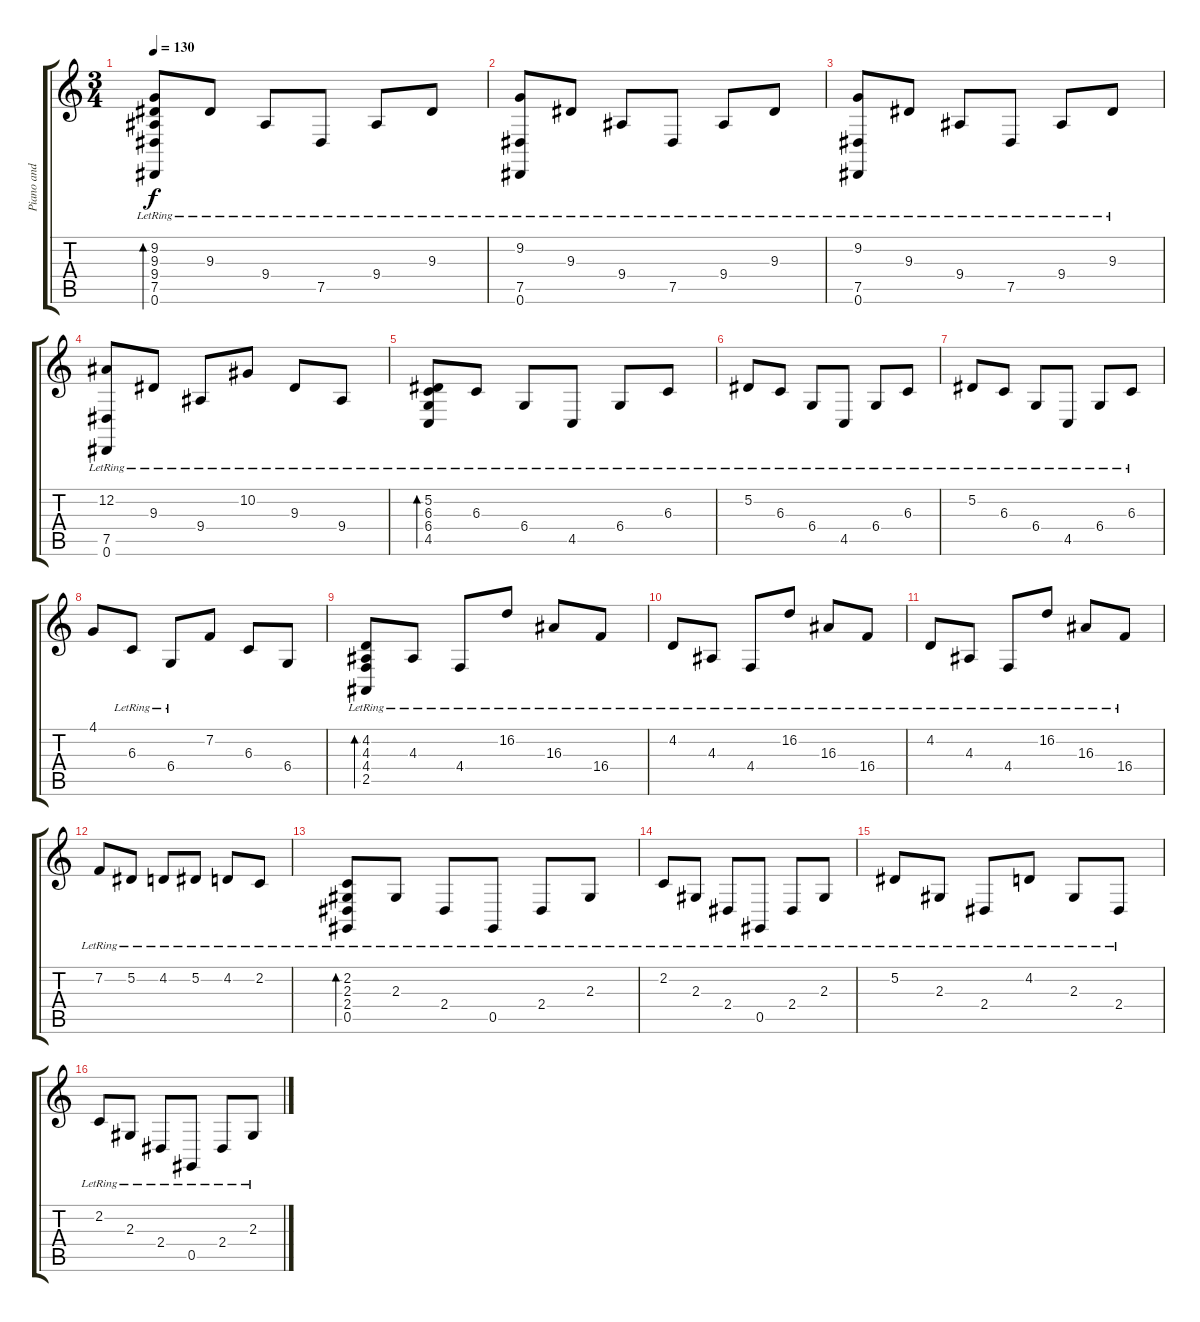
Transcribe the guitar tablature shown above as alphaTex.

\track ("Piano and Keyboards" "Piano and ") {instrument acousticgrandpiano}
\staff {score tabs}
\tuning (Eb4 Bb3 Gb3 Db3 Ab2 Eb2) {hide}
\ts (3 4)
\tempo 130
\clef g2
\ks c
(9.2{lr} 9.3{lr} 9.4{lr} 7.5{lr} 0.6{lr}).8{bd 120 dy f} 9.3{lr}.8 9.4{lr}.8 7.5{lr}.8 9.4{lr}.8 9.3{lr}.8 |
(9.2{lr} 7.5{lr} 0.6{lr}).8 9.3{lr}.8 9.4{lr}.8 7.5{lr}.8 9.4{lr}.8 9.3{lr}.8 |
(9.2{lr} 7.5{lr} 0.6{lr}).8 9.3{lr}.8 9.4{lr}.8 7.5{lr}.8 9.4{lr}.8 9.3{lr}.8 |
(12.2{lr} 7.5{lr} 0.6{lr}).8 9.3{lr}.8 9.4{lr}.8 10.2{lr}.8 9.3{lr}.8 9.4{lr}.8 |
(5.2{lr} 6.3{lr} 6.4{lr} 4.5{lr}).8{bd 120} 6.3{lr}.8 6.4{lr}.8 4.5{lr}.8 6.4{lr}.8 6.3{lr}.8 |
5.2{lr}.8 6.3{lr}.8 6.4{lr}.8 4.5{lr}.8 6.4{lr}.8 6.3{lr}.8 |
5.2{lr}.8 6.3{lr}.8 6.4{lr}.8 4.5{lr}.8 6.4{lr}.8 6.3{lr}.8 |
4.1.8 6.3{lr}.8 6.4{lr}.8 7.2.8 6.3.8 6.4.8 |
(4.2{lr} 4.3{lr} 4.4{lr} 2.5{lr}).8{bd 120} 4.3{lr}.8 4.4{lr}.8 16.2{lr}.8 16.3{lr}.8 16.4{lr}.8 |
4.2{lr}.8 4.3{lr}.8 4.4{lr}.8 16.2{lr}.8 16.3{lr}.8 16.4{lr}.8 |
4.2{lr}.8 4.3{lr}.8 4.4{lr}.8 16.2{lr}.8 16.3{lr}.8 16.4{lr}.8 |
7.2{lr}.8 5.2{lr}.8 4.2{lr}.8 5.2{lr}.8 4.2{lr}.8 2.2{lr}.8 |
(2.2{lr} 2.3{lr} 2.4{lr} 0.5{lr}).8{bd 120} 2.3{lr}.8 2.4{lr}.8 0.5{lr}.8 2.4{lr}.8 2.3{lr}.8 |
2.2{lr}.8 2.3{lr}.8 2.4{lr}.8 0.5{lr}.8 2.4{lr}.8 2.3{lr}.8 |
5.2{lr}.8 2.3{lr}.8 2.4{lr}.8 4.2{lr}.8 2.3{lr}.8 2.4{lr}.8 |
2.2{lr}.8 2.3{lr}.8 2.4{lr}.8 0.5{lr}.8 2.4{lr}.8 2.3{lr}.8
